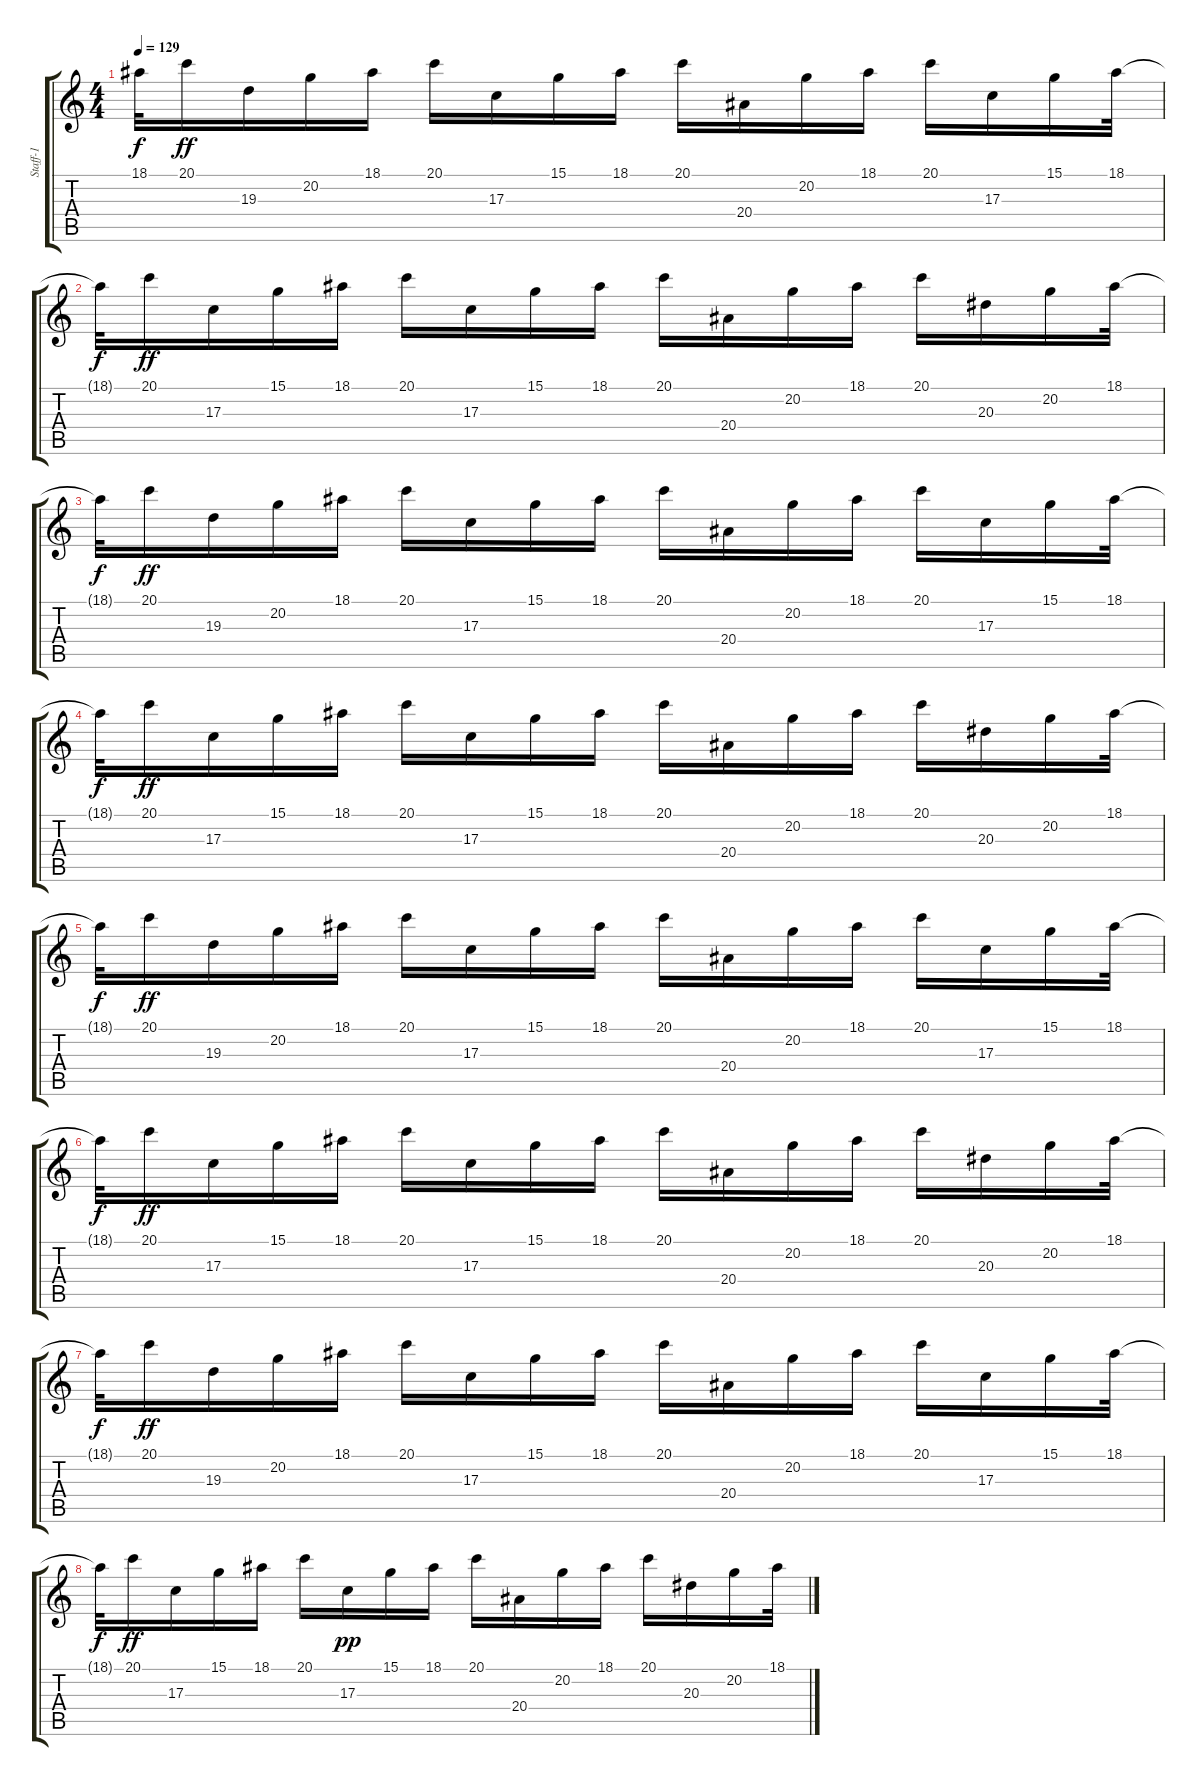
\track ("Staff-1" "Staff-1") {instrument ocarina}
\staff {score tabs}
\tuning (E4 B3 G3 D3 A2 E2) {hide}
\ts (4 4)
\tempo 129
\clef g2
\ks c
18.1{t}.32{dy f} 20.1.16{dy ff} 19.3.16 20.2.16 18.1.16 20.1.16 17.3.16 15.1.16 18.1.16 20.1.16 20.4.16 20.2.16 18.1.16 20.1.16 17.3.16 15.1.16 18.1.32 |
18.1{t}.32{dy f} 20.1.16{dy ff} 17.3.16{instrument englishhorn} 15.1.16 18.1.16 20.1.16 17.3.16{instrument oboe} 15.1.16 18.1.16 20.1.16 20.4.16{instrument clarinet} 20.2.16 18.1.16 20.1.16 20.3.16{instrument altosax} 20.2.16 18.1.32 |
18.1{t}.32{dy f} 20.1.16{dy ff} 19.3.16 20.2.16 18.1.16 20.1.16 17.3.16 15.1.16 18.1.16 20.1.16 20.4.16 20.2.16 18.1.16 20.1.16 17.3.16{instrument clarinet} 15.1.16 18.1.32 |
18.1{t}.32{dy f} 20.1.16{dy ff} 17.3.16{instrument oboe} 15.1.16 18.1.16 20.1.16 17.3.16{instrument englishhorn} 15.1.16 18.1.16 20.1.16 20.4.16 20.2.16 18.1.16 20.1.16 20.3.16{instrument ocarina} 20.2.16 18.1.32 |
18.1{t}.32{dy f} 20.1.16{dy ff} 19.3.16 20.2.16 18.1.16 20.1.16 17.3.16 15.1.16 18.1.16 20.1.16 20.4.16 20.2.16 18.1.16 20.1.16 17.3.16 15.1.16 18.1.32 |
18.1{t}.32{dy f} 20.1.16{dy ff} 17.3.16{instrument englishhorn} 15.1.16 18.1.16 20.1.16 17.3.16{instrument oboe} 15.1.16 18.1.16 20.1.16 20.4.16{instrument clarinet} 20.2.16 18.1.16 20.1.16 20.3.16{instrument altosax} 20.2.16 18.1.32 |
18.1{t}.32{dy f} 20.1.16{dy ff} 19.3.16 20.2.16 18.1.16 20.1.16 17.3.16 15.1.16 18.1.16 20.1.16 20.4.16 20.2.16 18.1.16 20.1.16 17.3.16{instrument clarinet} 15.1.16 18.1.32 |
18.1{t}.32{dy f} 20.1.16{dy ff} 17.3.16{instrument oboe} 15.1.16 18.1.16 20.1.16 17.3.16{dy pp instrument englishhorn} 15.1.16 18.1.16 20.1.16 20.4.16 20.2.16 18.1.16 20.1.16 20.3.16{instrument ocarina} 20.2.16 18.1.32
